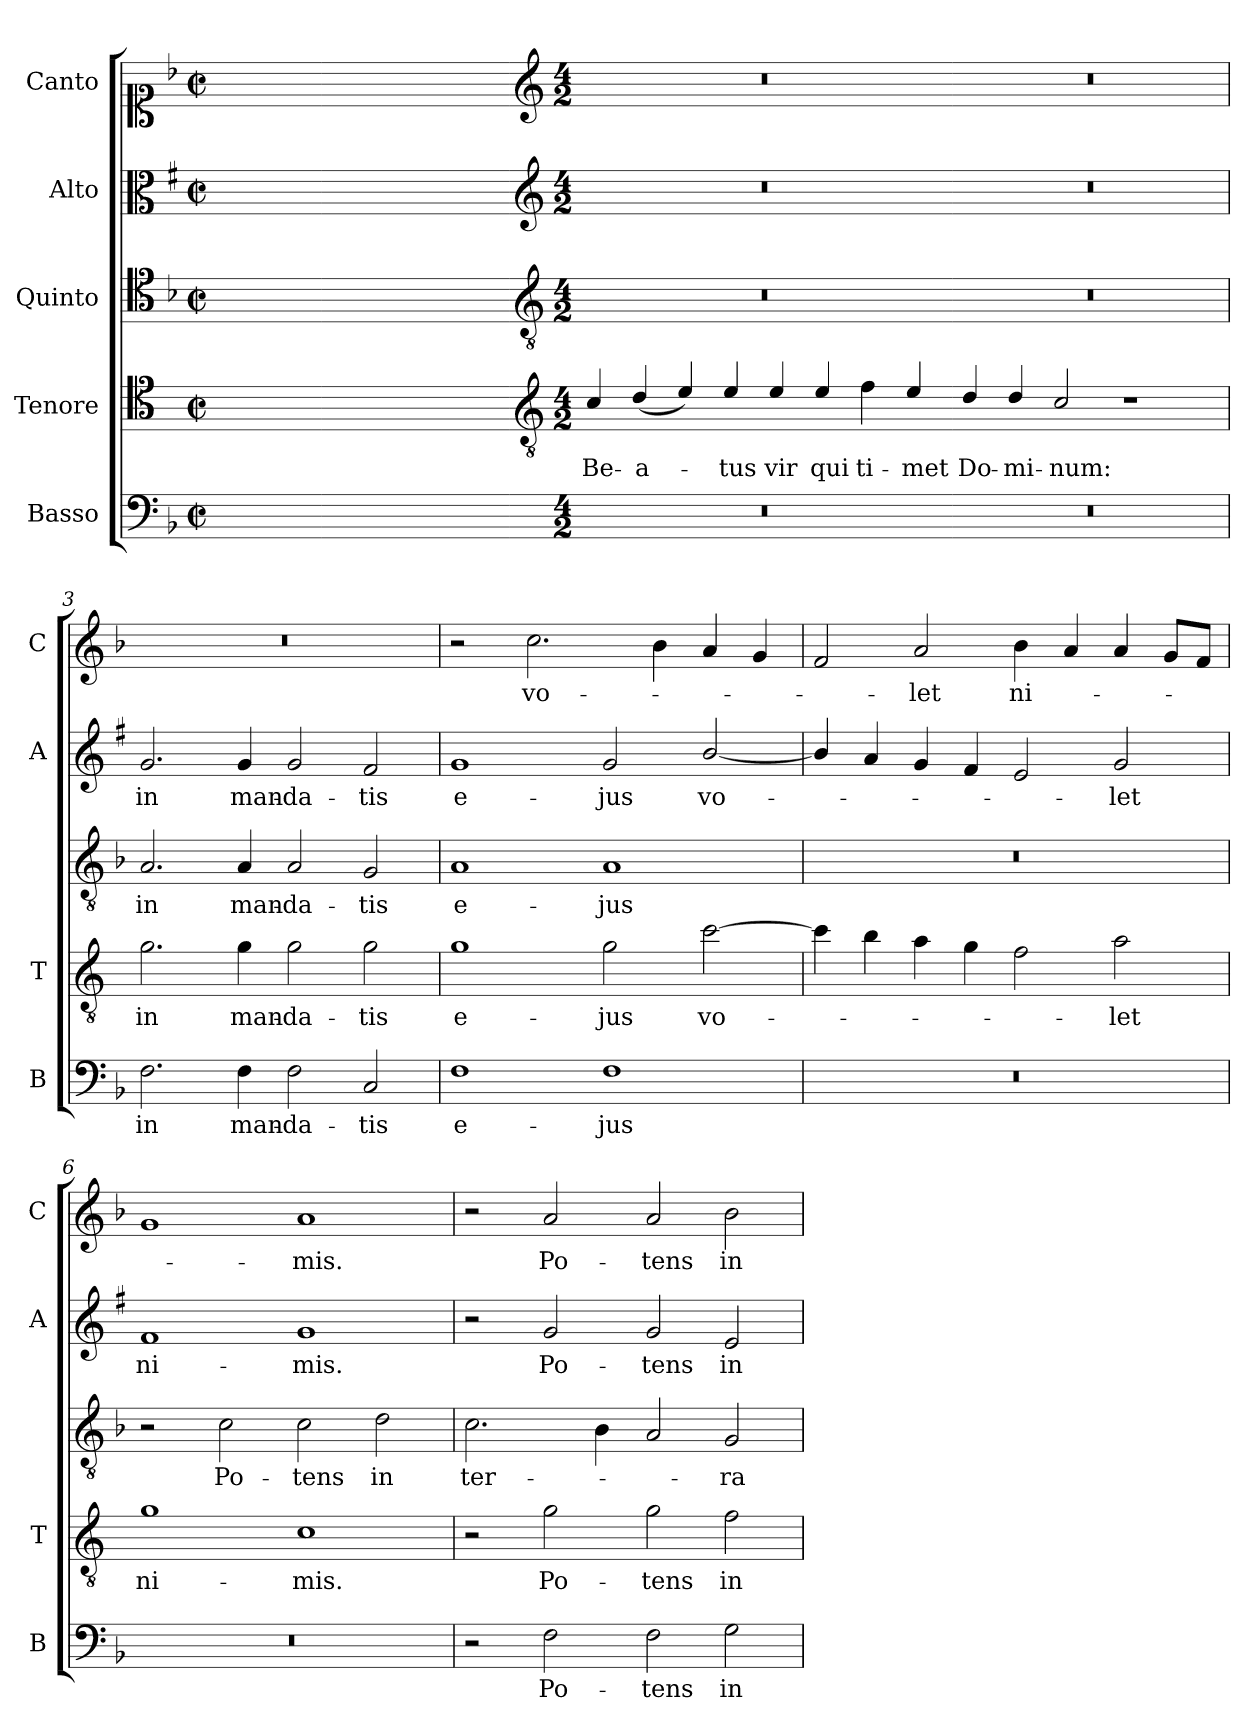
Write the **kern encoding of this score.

**kern	**text	**kern	**text	**kern	**text	**kern	**text	**kern	**text
*part5	*part5	*part4	*part4	*part3	*part3	*part2	*part2	*part1	*part1
*staff5	*staff5	*staff4	*staff4	*staff3	*staff3	*staff2	*staff2	*staff1	*staff1
*I"Basso	*	*I"Tenore	*	*I"Quinto	*	*I"Alto	*	*I"Canto	*
*I'B	*	*I'T	*	*	*	*I'A	*	*I'C	*
*clefF4	*	*clefC4	*	*clefC4	*	*clefC3	*	*clefC1	*
*	*	*ITrd4c7	*	*	*	*ITrd1c2	*	*	*
*k[b-]	*	*k[b-]	*	*k[b-]	*	*k[b-]	*	*k[b-]	*
*F:	*	*F:	*	*F:	*	*F:	*	*F:	*
*M2/2	*	*M2/2	*	*M2/2	*	*M2/2	*	*M2/2	*
*met(c|)	*	*met(c|)	*	*met(c|)	*	*met(c|)	*	*met(c|)	*
=	=	=	=	=	=	=	=	=	=
1ryy	.	1ryy	.	1ryy	.	1ryy	.	1ryy	.
=1X-	=1X-	=1X-	=1X-	=1X-	=1X-	=1X-	=1X-	=1X-	=1X-
4ryy	.	4ryy	.	4ryy	.	4ryy	.	4ryy	.
4ryy	.	4ryy	.	4ryy	.	4ryy	.	4ryy	.
4ryy	.	4ryy	.	4ryy	.	4ryy	.	4ryy	.
4ryy	.	4ryy	.	4ryy	.	4ryy	.	4ryy	.
=1-	=1-	=1-	=1-	=1-	=1-	=1-	=1-	=1-	=1-
*	*	*clefGv2	*	*clefGv2	*	*clefG2	*	*clefG2	*
*M4/2	*	*M4/2	*	*M4/2	*	*M4/2	*	*M4/2	*
!	!	!	!LO:LY:b	!	!	!	!	!	!
0r	.	4F/	Be-	0r	.	0r	.	0r	.
!	!	!	!LO:LY:b	!	!	!	!	!	!
.	.	(<4G/	-a-	.	.	.	.	.	.
.	.	4A/)	.	.	.	.	.	.	.
!	!	!	!LO:LY:b	!	!	!	!	!	!
.	.	4A/	-tus	.	.	.	.	.	.
!	!	!	!LO:LY:b	!	!	!	!	!	!
.	.	4A/	vir	.	.	.	.	.	.
!	!	!	!LO:LY:b	!	!	!	!	!	!
.	.	4A/	qui	.	.	.	.	.	.
!	!	!	!LO:LY:b	!	!	!	!	!	!
.	.	4B-\	ti-	.	.	.	.	.	.
!	!	!	!LO:LY:b	!	!	!	!	!	!
.	.	4A/	-met	.	.	.	.	.	.
=2-	=2-	=2-	=2-	=2-	=2-	=2-	=2-	=2-	=2-
!	!	!	!LO:LY:b	!	!	!	!	!	!
0r	.	4G/	Do-	0r	.	0r	.	0r	.
!	!	!	!LO:LY:b	!	!	!	!	!	!
.	.	4G/	-mi-	.	.	.	.	.	.
!	!	!	!LO:LY:b	!	!	!	!	!	!
.	.	2F/	-num:	.	.	.	.	.	.
.	.	1r	.	.	.	.	.	.	.
=3	=3	=3	=3	=3	=3	=3	=3	=3	=3
!	!LO:LY:b	!	!LO:LY:b	!	!LO:LY:b	!	!LO:LY:b	!	!
2.F\	in	2.c\	in	2.A/	in	2.f/	in	0r	.
!	!LO:LY:b	!	!LO:LY:b	!	!LO:LY:b	!	!LO:LY:b	!	!
4F\	man-	4c\	man-	4A/	man-	4f/	man-	.	.
!	!LO:LY:b	!	!LO:LY:b	!	!LO:LY:b	!	!LO:LY:b	!	!
2F\	-da-	2c\	-da-	2A/	-da-	2f/	-da-	.	.
!	!LO:LY:b	!	!LO:LY:b	!	!LO:LY:b	!	!LO:LY:b	!	!
2C/	-tis	2c\	-tis	2G/	-tis	2e/	-tis	.	.
=4	=4	=4	=4	=4	=4	=4	=4	=4	=4
!	!LO:LY:b	!	!LO:LY:b	!	!LO:LY:b	!	!LO:LY:b	!	!
1F	e-	1c	e-	1A	e-	1f	e-	2r	.
!	!	!	!	!	!	!	!	!	!LO:LY:b
.	.	.	.	.	.	.	.	2.cc\	vo-
!	!LO:LY:b	!	!LO:LY:b	!	!LO:LY:b	!	!LO:LY:b	!	!
1F	-jus	2c\	-jus	1A	-jus	2f/	-jus	.	.
.	.	.	.	.	.	.	.	4b-\	.
!	!	!	!LO:LY:b	!	!	!	!LO:LY:b	!	!
.	.	[2f\	vo-	.	.	[2a/	vo-	4a/	.
.	.	.	.	.	.	.	.	4g/	.
!!LO:LB:g=z
=5	=5	=5	=5	=5	=5	=5	=5	=5	=5
0r	.	4f\]	.	0r	.	4a/]	.	2f/	.
.	.	4e\	.	.	.	4g/	.	.	.
!	!	!	!	!	!	!	!	!	!LO:LY:b
.	.	4d\	.	.	.	4f/	.	2a/	-let
.	.	4c\	.	.	.	4e/	.	.	.
!	!	!	!	!	!	!	!	!	!LO:LY:b
.	.	2B-\	.	.	.	2d/	.	4b-\	ni-
.	.	.	.	.	.	.	.	4a/	.
!	!	!	!LO:LY:b	!	!	!	!LO:LY:b	!	!
.	.	2d\	-let	.	.	2f/	-let	4a/	.
.	.	.	.	.	.	.	.	8g/L	.
.	.	.	.	.	.	.	.	8f/J	.
=6	=6	=6	=6	=6	=6	=6	=6	=6	=6
!	!	!	!LO:LY:b	!	!	!	!LO:LY:b	!	!
0r	.	1c	ni-	2r	.	1e	ni-	1g	.
!	!	!	!	!	!LO:LY:b	!	!	!	!
.	.	.	.	2c\	Po-	.	.	.	.
!	!	!	!LO:LY:b	!	!LO:LY:b	!	!LO:LY:b	!	!LO:LY:b
.	.	1F	-mis.	2c\	-tens	1f	-mis.	1a	-mis.
!	!	!	!	!	!LO:LY:b	!	!	!	!
.	.	.	.	2d\	in	.	.	.	.
=7	=7	=7	=7	=7	=7	=7	=7	=7	=7
!	!	!	!	!	!LO:LY:b	!	!	!	!
2r	.	2r	.	2.c\	ter-	2r	.	2r	.
!	!LO:LY:b	!	!LO:LY:b	!	!	!	!LO:LY:b	!	!LO:LY:b
2F\	Po-	2c\	Po-	.	.	2f/	Po-	2a/	Po-
.	.	.	.	4B-\	.	.	.	.	.
!	!LO:LY:b	!	!LO:LY:b	!	!	!	!LO:LY:b	!	!LO:LY:b
2F\	-tens	2c\	-tens	2A/	.	2f/	-tens	2a/	-tens
!	!LO:LY:b	!	!LO:LY:b	!	!LO:LY:b	!	!LO:LY:b	!	!LO:LY:b
2G\	in	2B-\	in	2G/	-ra	2d/	in	2b-\	in
=	=	=	=	=	=	=	=	=	=
*-	*-	*-	*-	*-	*-	*-	*-	*-	*-
